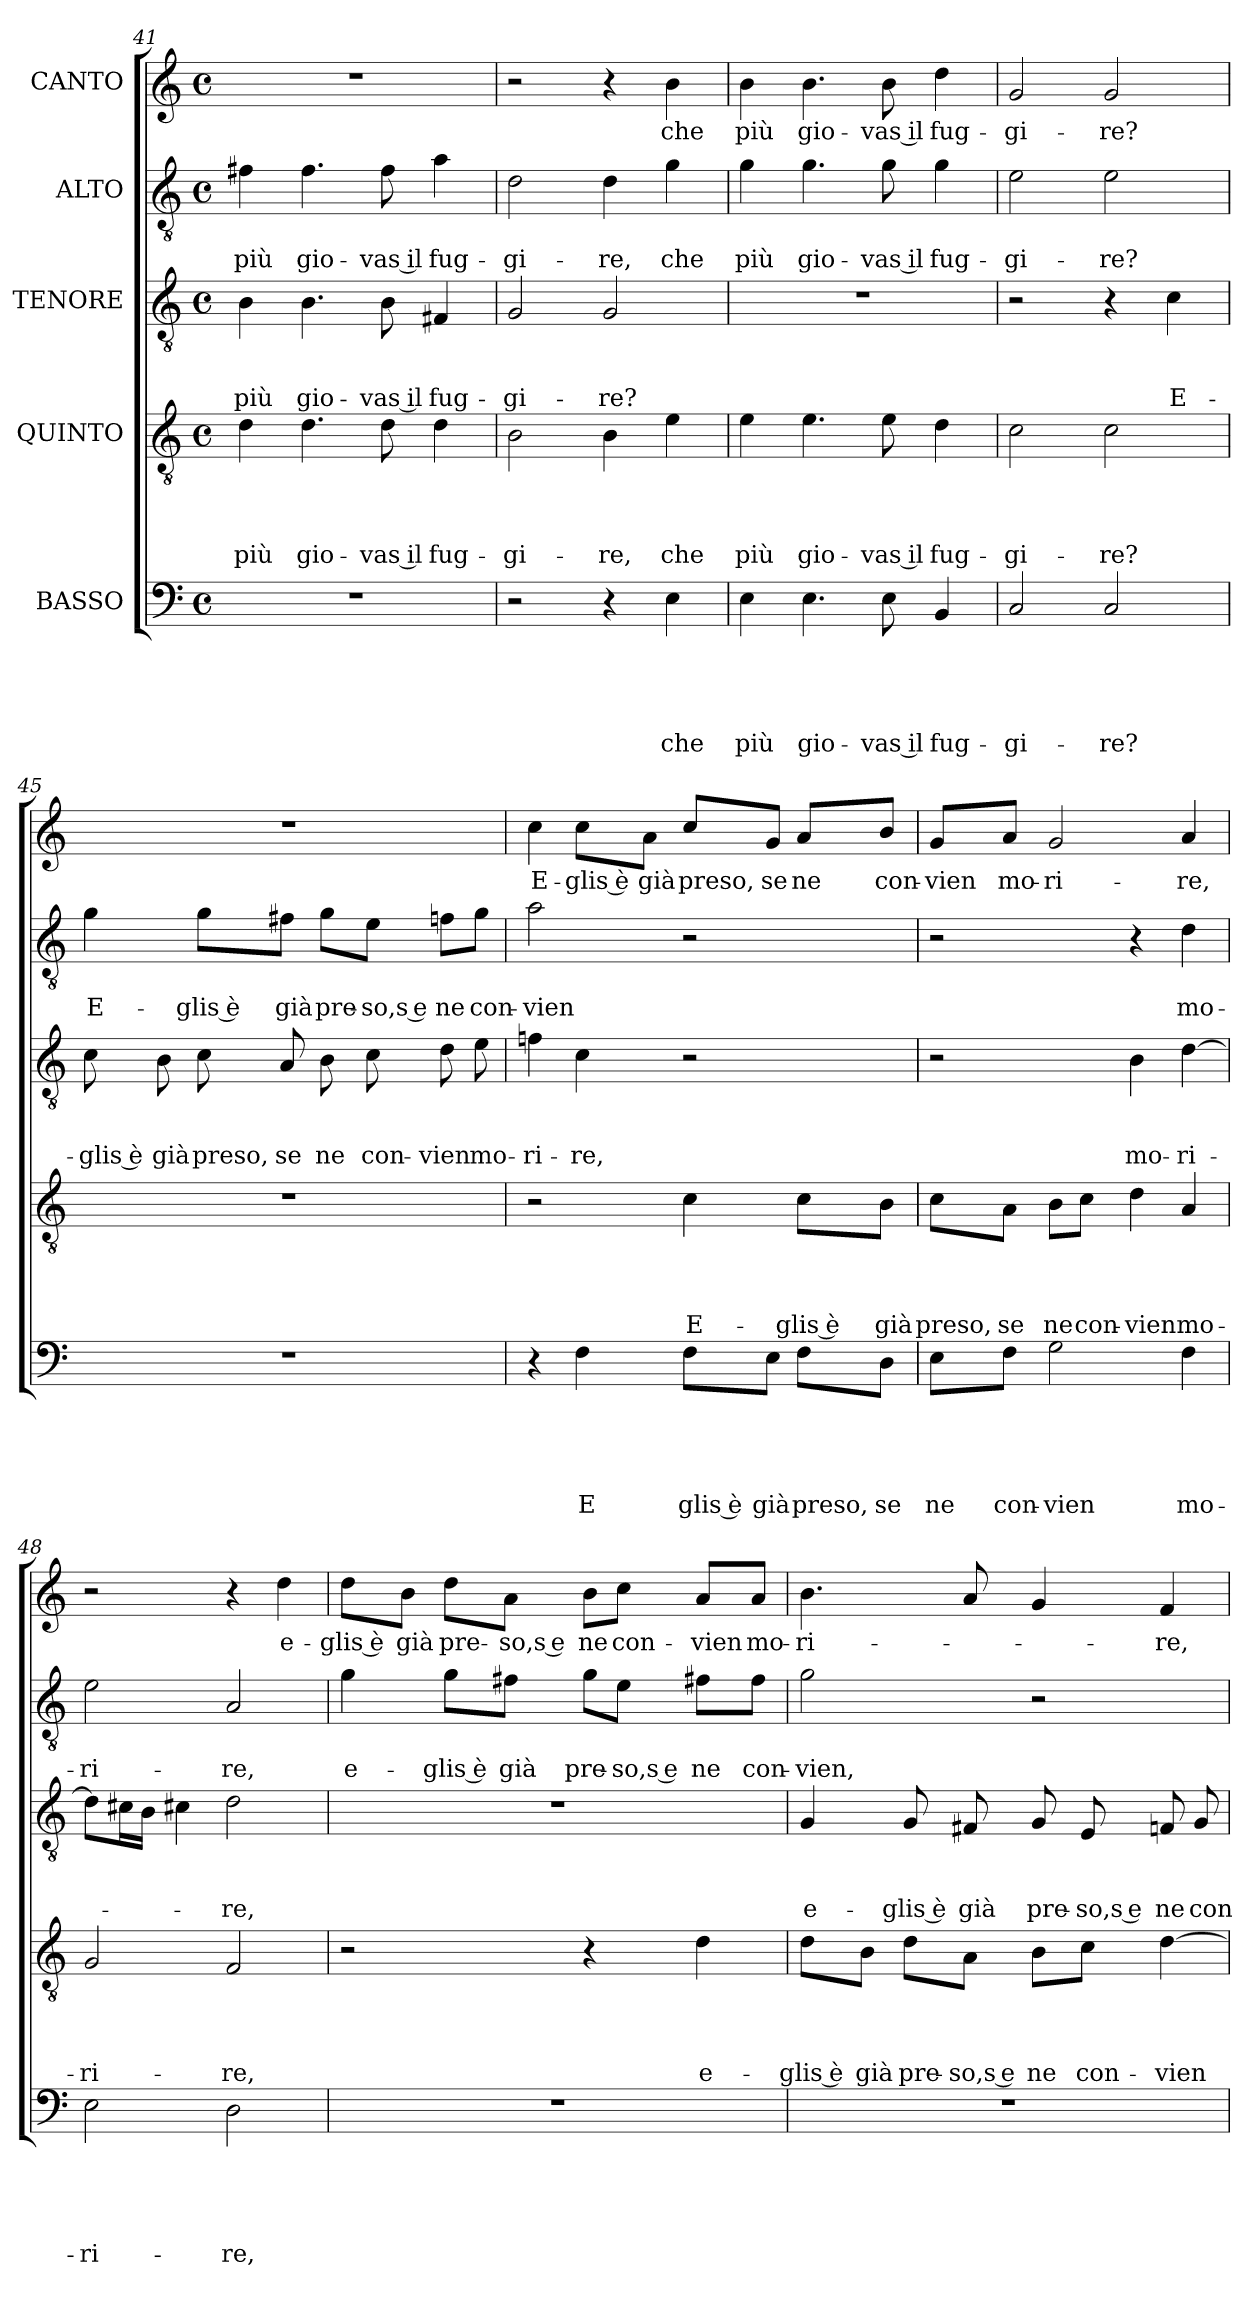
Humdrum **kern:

**kern	**text	**text	**text	**text	**text	**kern	**text	**text	**text	**text	**kern	**text	**text	**text	**kern	**text	**text	**kern	**text
*part5	*part5	*part5	*part5	*part5	*part5	*part4	*part4	*part4	*part4	*part4	*part3	*part3	*part3	*part3	*part2	*part2	*part2	*part1	*part1
*staff5	*staff5	*staff5	*staff5	*staff5	*staff5	*staff4	*staff4	*staff4	*staff4	*staff4	*staff3	*staff3	*staff3	*staff3	*staff2	*staff2	*staff2	*staff1	*staff1
*I"BASSO	*	*	*	*	*	*I"QUINTO	*	*	*	*	*I"TENORE	*	*	*	*I"ALTO	*	*	*I"CANTO	*
*clefF4	*	*	*	*	*	*clefGv2	*	*	*	*	*clefGv2	*	*	*	*clefGv2	*	*	*clefG2	*
*k[]	*	*	*	*	*	*k[]	*	*	*	*	*k[]	*	*	*	*k[]	*	*	*k[]	*
*C:	*	*	*	*	*	*C:	*	*	*	*	*C:	*	*	*	*C:	*	*	*C:	*
*M4/4	*	*	*	*	*	*M4/4	*	*	*	*	*M4/4	*	*	*	*M4/4	*	*	*M4/4	*
*met(c)	*	*	*	*	*	*met(c)	*	*	*	*	*met(c)	*	*	*	*met(c)	*	*	*met(c)	*
=41	=41	=41	=41	=41	=41	=41	=41	=41	=41	=41	=41	=41	=41	=41	=41	=41	=41	=41	=41
!	!	!	!	!	!	!	!	!	!	!LO:LY:b	!	!	!	!LO:LY:b	!	!	!LO:LY:b	!	!
1r	.	.	.	.	.	4d\	.	.	.	più	4B\	.	.	più	4f#i\	.	più	1r	.
!	!	!	!	!	!	!	!	!	!	!LO:LY:b	!	!	!	!LO:LY:b	!	!	!LO:LY:b	!	!
.	.	.	.	.	.	4.d\	.	.	.	gio-	4.B\	.	.	gio-	4.f#i\	.	gio-	.	.
!	!	!	!	!	!	!	!	!	!	!LO:LY:b:rj	!	!	!	!LO:LY:b:rj	!	!	!LO:LY:b:rj	!	!
.	.	.	.	.	.	8d\	.	.	.	-vas il	8B\	.	.	-vas il	8f#i\	.	-vas il	.	.
!	!	!	!	!	!	!	!	!	!	!LO:LY:b	!	!	!	!LO:LY:b	!	!	!LO:LY:b	!	!
.	.	.	.	.	.	4d\	.	.	.	fug-	4F#X/	.	.	fug-	4a\	.	fug-	.	.
!!LO:LB:g=z
=42	=42	=42	=42	=42	=42	=42	=42	=42	=42	=42	=42	=42	=42	=42	=42	=42	=42	=42	=42
!	!	!	!	!	!	!	!	!	!	!LO:LY:b	!	!	!	!LO:LY:b	!	!	!LO:LY:b	!	!
2r	.	.	.	.	.	2B\	.	.	.	-gi-	2G/	.	.	-gi-	2d\	.	-gi-	2r	.
!	!	!	!	!	!	!	!	!	!	!LO:LY:b	!	!	!	!LO:LY:b	!	!	!LO:LY:b	!	!
4r	.	.	.	.	.	4B\	.	.	.	-re,	2G/	.	.	-re?	4d\	.	-re,	4r	.
!	!	!	!	!	!LO:LY:b	!	!	!	!	!LO:LY:b	!	!	!	!	!	!	!LO:LY:b	!	!LO:LY:b
4E\	.	.	.	.	che	4e\	.	.	.	che	.	.	.	.	4g\	.	che	4b\	che
=43	=43	=43	=43	=43	=43	=43	=43	=43	=43	=43	=43	=43	=43	=43	=43	=43	=43	=43	=43
!	!	!	!	!	!LO:LY:b	!	!	!	!	!LO:LY:b	!	!	!	!	!	!	!LO:LY:b	!	!LO:LY:b
4E\	.	.	.	.	più	4e\	.	.	.	più	1r	.	.	.	4g\	.	più	4b\	più
!	!	!	!	!	!LO:LY:b	!	!	!	!	!LO:LY:b	!	!	!	!	!	!	!LO:LY:b	!	!LO:LY:b
4.E\	.	.	.	.	gio-	4.e\	.	.	.	gio-	.	.	.	.	4.g\	.	gio-	4.b\	gio-
!	!	!	!	!	!LO:LY:b:rj	!	!	!	!	!LO:LY:b:rj	!	!	!	!	!	!	!LO:LY:b:rj	!	!LO:LY:b:rj
8E\	.	.	.	.	-vas il	8e\	.	.	.	-vas il	.	.	.	.	8g\	.	-vas il	8b\	-vas il
!	!	!	!	!	!LO:LY:b	!	!	!	!	!LO:LY:b	!	!	!	!	!	!	!LO:LY:b	!	!LO:LY:b
4BB/	.	.	.	.	fug-	4d\	.	.	.	fug-	.	.	.	.	4g\	.	fug-	4dd\	fug-
=44	=44	=44	=44	=44	=44	=44	=44	=44	=44	=44	=44	=44	=44	=44	=44	=44	=44	=44	=44
!	!	!	!	!	!LO:LY:b	!	!	!	!	!LO:LY:b	!	!	!	!	!	!	!LO:LY:b	!	!LO:LY:b
2C/	.	.	.	.	-gi-	2c\	.	.	.	-gi-	2r	.	.	.	2e\	.	-gi-	2g/	-gi-
!	!	!	!	!	!LO:LY:b	!	!	!	!	!LO:LY:b	!	!	!	!	!	!	!LO:LY:b	!	!LO:LY:b
2C/	.	.	.	.	-re?	2c\	.	.	.	-re?	4r	.	.	.	2e\	.	-re?	2g/	-re?
!	!	!	!	!	!	!	!	!	!	!	!	!	!	!LO:LY:b	!	!	!	!	!
.	.	.	.	.	.	.	.	.	.	.	4c\	.	.	E-	.	.	.	.	.
=45	=45	=45	=45	=45	=45	=45	=45	=45	=45	=45	=45	=45	=45	=45	=45	=45	=45	=45	=45
!	!	!	!	!	!	!	!	!	!	!	!	!	!	!LO:LY:b:rj	!	!	!LO:LY:b	!	!
1r	.	.	.	.	.	1r	.	.	.	.	8c\	.	.	-glis è	4g\	.	E-	1r	.
!	!	!	!	!	!	!	!	!	!	!	!	!	!	!LO:LY:b	!	!	!	!	!
.	.	.	.	.	.	.	.	.	.	.	8B\	.	.	già	.	.	.	.	.
!	!	!	!	!	!	!	!	!	!	!	!	!	!	!LO:LY:b	!	!	!LO:LY:b:rj	!	!
.	.	.	.	.	.	.	.	.	.	.	8c\	.	.	pre­so,	8g\L	.	-glis è	.	.
!	!	!	!	!	!	!	!	!	!	!	!	!	!	!LO:LY:b	!	!	!LO:LY:b	!	!
.	.	.	.	.	.	.	.	.	.	.	8A/	.	.	se	8f#X\J	.	già	.	.
!	!	!	!	!	!	!	!	!	!	!	!	!	!	!LO:LY:b	!	!	!LO:LY:b	!	!
.	.	.	.	.	.	.	.	.	.	.	8B\	.	.	ne	8g\L	.	pre-	.	.
!	!	!	!	!	!	!	!	!	!	!	!	!	!	!LO:LY:b	!	!	!LO:LY:b	!	!
.	.	.	.	.	.	.	.	.	.	.	8c\	.	.	con-	8e\J	.	-so,s e	.	.
!	!	!	!	!	!	!	!	!	!	!	!	!	!	!LO:LY:b:rj	!	!	!LO:LY:b	!	!
.	.	.	.	.	.	.	.	.	.	.	8d\	.	.	-vien	8fni\L	.	ne	.	.
!	!	!	!	!	!	!	!	!	!	!	!	!	!	!LO:LY:b	!	!	!LO:LY:b	!	!
.	.	.	.	.	.	.	.	.	.	.	8e\	.	.	mo-	8g\J	.	con-	.	.
=46	=46	=46	=46	=46	=46	=46	=46	=46	=46	=46	=46	=46	=46	=46	=46	=46	=46	=46	=46
!	!	!	!	!	!	!	!	!	!	!	!	!	!	!LO:LY:b	!	!	!LO:LY:b	!	!LO:LY:b
4r	.	.	.	.	.	2r	.	.	.	.	4fni\	.	.	-ri-	2a\	.	-vien	4cc\	E-
!	!	!	!	!	!LO:LY:b	!	!	!	!	!	!	!	!	!LO:LY:b	!	!	!	!	!LO:LY:b:rj
4F\	.	.	.	.	E	.	.	.	.	.	4c\	.	.	-re,	.	.	.	8cc\L	-glis è
!	!	!	!	!	!	!	!	!	!	!	!	!	!	!	!	!	!	!	!LO:LY:b
.	.	.	.	.	.	.	.	.	.	.	.	.	.	.	.	.	.	8a\J	già
!	!	!	!	!	!LO:LY:b:rj	!	!	!	!	!LO:LY:b	!	!	!	!	!	!	!	!	!LO:LY:b
8F\L	.	.	.	.	glis è	4c\	.	.	.	E-	2r	.	.	.	2r	.	.	8cc/L	pre­so,
!	!	!	!	!	!LO:LY:b	!	!	!	!	!	!	!	!	!	!	!	!	!	!LO:LY:b
8E\J	.	.	.	.	già	.	.	.	.	.	.	.	.	.	.	.	.	8g/J	se
!	!	!	!	!	!LO:LY:b	!	!	!	!	!LO:LY:b:rj	!	!	!	!	!	!	!	!	!LO:LY:b
8F\L	.	.	.	.	pre­so,	8c\L	.	.	.	-glis è	.	.	.	.	.	.	.	8a/L	ne
!	!	!	!	!	!LO:LY:b	!	!	!	!	!LO:LY:b	!	!	!	!	!	!	!	!	!LO:LY:b
8D\J	.	.	.	.	se	8B\J	.	.	.	già	.	.	.	.	.	.	.	8b/J	con-
!!LO:PB:g=z
=47	=47	=47	=47	=47	=47	=47	=47	=47	=47	=47	=47	=47	=47	=47	=47	=47	=47	=47	=47
!	!	!	!	!	!LO:LY:b	!	!	!	!	!LO:LY:b	!	!	!	!	!	!	!	!	!LO:LY:b
8E\L	.	.	.	.	ne	8c\L	.	.	.	pre­so,	2r	.	.	.	2r	.	.	8g/L	-vien
!	!	!	!	!	!LO:LY:b	!	!	!	!	!LO:LY:b	!	!	!	!	!	!	!	!	!LO:LY:b
8F\J	.	.	.	.	con-	8A\J	.	.	.	se	.	.	.	.	.	.	.	8a/J	mo-
!	!	!	!	!	!LO:LY:b:rj	!	!	!	!	!LO:LY:b	!	!	!	!	!	!	!	!	!LO:LY:b
2G\	.	.	.	.	-vien	8B\L	.	.	.	ne	.	.	.	.	.	.	.	2g/	-ri-
!	!	!	!	!	!	!	!	!	!	!LO:LY:b	!	!	!	!	!	!	!	!	!
.	.	.	.	.	.	8c\J	.	.	.	con-	.	.	.	.	.	.	.	.	.
!	!	!	!	!	!	!	!	!	!	!LO:LY:b:rj	!	!	!	!LO:LY:b	!	!	!	!	!
.	.	.	.	.	.	4d\	.	.	.	-vien	4B\	.	.	mo-	4r	.	.	.	.
!	!	!	!	!	!LO:LY:b	!	!	!	!	!LO:LY:b	!	!	!	!LO:LY:b	!	!	!LO:LY:b	!	!LO:LY:b
4F\	.	.	.	.	mo-	4A/	.	.	.	mo-	[>4d\	.	.	-ri-	4d\	.	mo-	4a/	-re,
=48	=48	=48	=48	=48	=48	=48	=48	=48	=48	=48	=48	=48	=48	=48	=48	=48	=48	=48	=48
!	!	!	!	!	!LO:LY:b	!	!	!	!	!LO:LY:b	!	!	!	!	!	!	!LO:LY:b	!	!
2E\	.	.	.	.	-ri-	2G/	.	.	.	-ri-	8d\L]	.	.	.	2e\	.	-ri-	2r	.
.	.	.	.	.	.	.	.	.	.	.	16c#X\L	.	.	.	.	.	.	.	.
.	.	.	.	.	.	.	.	.	.	.	16B\JJ	.	.	.	.	.	.	.	.
.	.	.	.	.	.	.	.	.	.	.	4c#X\	.	.	.	.	.	.	.	.
!	!	!	!	!	!LO:LY:b	!	!	!	!	!LO:LY:b	!	!	!	!LO:LY:b	!	!	!LO:LY:b	!	!
2D\	.	.	.	.	-re,	2F/	.	.	.	-re,	2d\	.	.	-re,	2A/	.	-re,	4r	.
!	!	!	!	!	!	!	!	!	!	!	!	!	!	!	!	!	!	!	!LO:LY:b
.	.	.	.	.	.	.	.	.	.	.	.	.	.	.	.	.	.	4dd\	e-
=49	=49	=49	=49	=49	=49	=49	=49	=49	=49	=49	=49	=49	=49	=49	=49	=49	=49	=49	=49
!	!	!	!	!	!	!	!	!	!	!	!	!	!	!	!	!	!LO:LY:b	!	!LO:LY:b:rj
1r	.	.	.	.	.	2r	.	.	.	.	1r	.	.	.	4g\	.	e-	8dd\L	-glis è
!	!	!	!	!	!	!	!	!	!	!	!	!	!	!	!	!	!	!	!LO:LY:b
.	.	.	.	.	.	.	.	.	.	.	.	.	.	.	.	.	.	8b\J	già
!	!	!	!	!	!	!	!	!	!	!	!	!	!	!	!	!	!LO:LY:b:rj	!	!LO:LY:b
.	.	.	.	.	.	.	.	.	.	.	.	.	.	.	8g\L	.	-glis è	8dd\L	pre-
!	!	!	!	!	!	!	!	!	!	!	!	!	!	!	!	!	!LO:LY:b	!	!LO:LY:b:rj
.	.	.	.	.	.	.	.	.	.	.	.	.	.	.	8f#X\J	.	già	8a\J	-so,s e
!	!	!	!	!	!	!	!	!	!	!	!	!	!	!	!	!	!LO:LY:b	!	!LO:LY:b
.	.	.	.	.	.	4r	.	.	.	.	.	.	.	.	8g\L	.	pre-	8b\L	ne
!	!	!	!	!	!	!	!	!	!	!	!	!	!	!	!	!	!LO:LY:b:rj	!	!LO:LY:b
.	.	.	.	.	.	.	.	.	.	.	.	.	.	.	8e\J	.	-so,s e	8cc\J	con-
!	!	!	!	!	!	!	!	!	!	!LO:LY:b	!	!	!	!	!	!	!LO:LY:b	!	!LO:LY:b:rj
.	.	.	.	.	.	4d\	.	.	.	e-	.	.	.	.	8f#X\L	.	ne	8a/L	-vien
!	!	!	!	!	!	!	!	!	!	!	!	!	!	!	!	!	!LO:LY:b	!	!LO:LY:b
.	.	.	.	.	.	.	.	.	.	.	.	.	.	.	8f#i\J	.	con-	8a/J	mo-
=50	=50	=50	=50	=50	=50	=50	=50	=50	=50	=50	=50	=50	=50	=50	=50	=50	=50	=50	=50
!	!	!	!	!	!	!	!	!	!	!LO:LY:b:rj	!	!	!	!LO:LY:b	!	!	!LO:LY:b	!	!LO:LY:b
1r	.	.	.	.	.	8d\L	.	.	.	-glis è	4G/	.	.	e-	2g\	.	-vien,	4.b\	-ri-
!	!	!	!	!	!	!	!	!	!	!LO:LY:b	!	!	!	!	!	!	!	!	!
.	.	.	.	.	.	8B\J	.	.	.	già	.	.	.	.	.	.	.	.	.
!	!	!	!	!	!	!	!	!	!	!LO:LY:b	!	!	!	!LO:LY:b	!	!	!	!	!
.	.	.	.	.	.	8d\L	.	.	.	pre-	8G/	.	.	-glis è	.	.	.	.	.
!	!	!	!	!	!	!	!	!	!	!LO:LY:b:rj	!	!	!	!LO:LY:b	!	!	!	!	!
.	.	.	.	.	.	8A\J	.	.	.	-so,s e	8F#X/	.	.	già	.	.	.	8a/	.
!	!	!	!	!	!	!	!	!	!	!LO:LY:b	!	!	!	!LO:LY:b	!	!	!	!	!
.	.	.	.	.	.	8B\L	.	.	.	ne	8G/	.	.	pre-	2r	.	.	4g/	.
!	!	!	!	!	!	!	!	!	!	!LO:LY:b	!	!	!	!LO:LY:b	!	!	!	!	!
.	.	.	.	.	.	8c\J	.	.	.	con-	8E/	.	.	-so,s e	.	.	.	.	.
!	!	!	!	!	!	!	!	!	!	!LO:LY:b	!	!	!	!LO:LY:b	!	!	!	!	!LO:LY:b
.	.	.	.	.	.	[<4d\	.	.	.	-vien	8Fn/	.	.	ne	.	.	.	4f/	-re,
!	!	!	!	!	!	!	!	!	!	!	!	!	!	!LO:LY:b	!	!	!	!	!
.	.	.	.	.	.	.	.	.	.	.	8G/	.	.	con-	.	.	.	.	.
=	=	=	=	=	=	=	=	=	=	=	=	=	=	=	=	=	=	=	=
*-	*-	*-	*-	*-	*-	*-	*-	*-	*-	*-	*-	*-	*-	*-	*-	*-	*-	*-	*-
